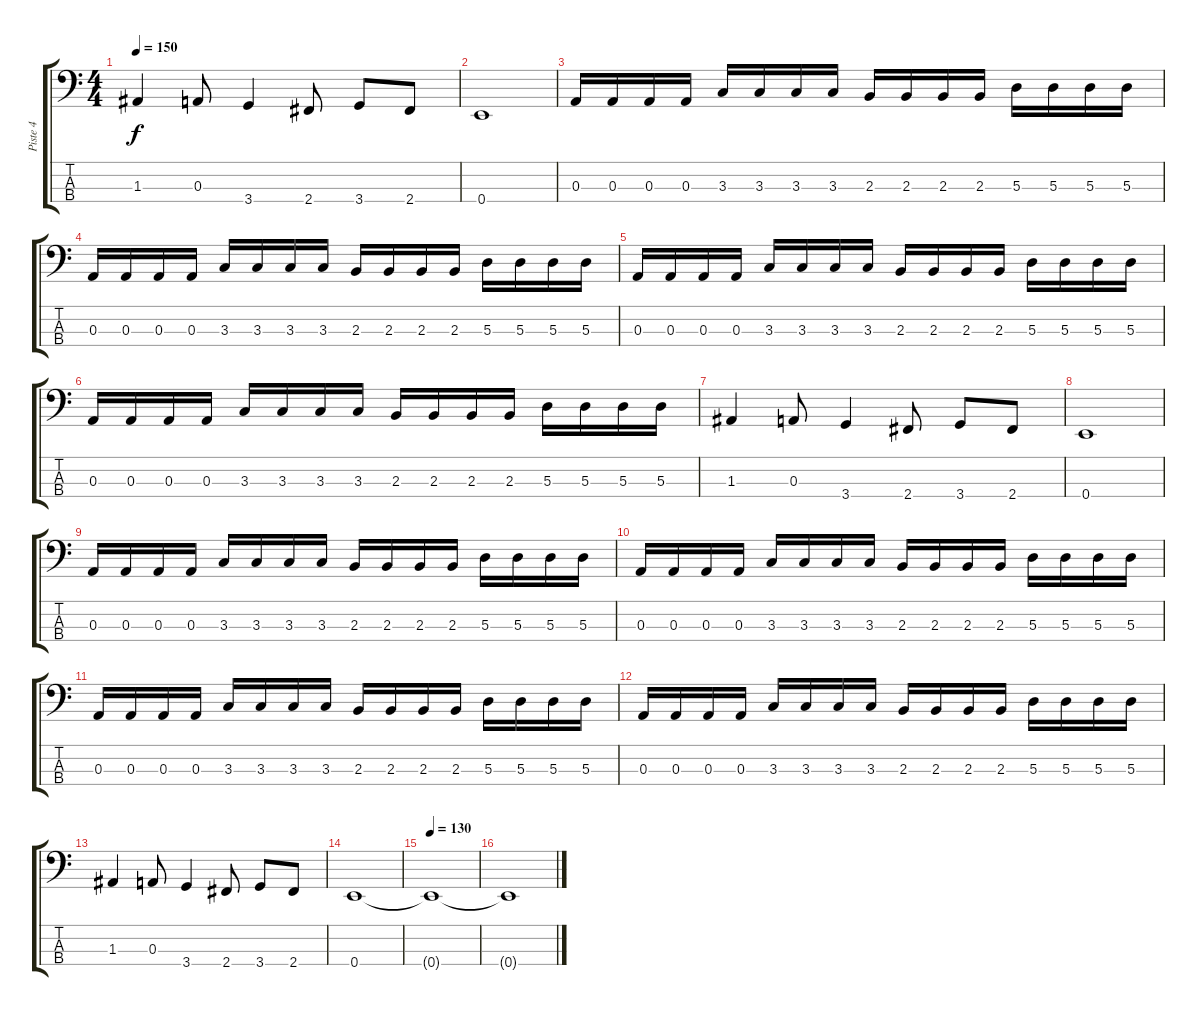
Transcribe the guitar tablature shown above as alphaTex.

\track ("Piste 4" "Piste 4") {instrument electricbassfinger}
\staff {score tabs}
\tuning (G2 D2 A1 E1) {hide}
\ts (4 4)
\tempo 150
\clef f4
\ks c
1.3.4{dy f instrument electricbassfinger} 0.3.8 3.4.4 2.4.8 3.4.8 2.4.8 |
0.4.1 |
0.3.16 0.3.16 0.3.16 0.3.16 3.3.16 3.3.16 3.3.16 3.3.16 2.3.16 2.3.16 2.3.16 2.3.16 5.3.16 5.3.16 5.3.16 5.3.16 |
0.3.16 0.3.16 0.3.16 0.3.16 3.3.16 3.3.16 3.3.16 3.3.16 2.3.16 2.3.16 2.3.16 2.3.16 5.3.16 5.3.16 5.3.16 5.3.16 |
0.3.16 0.3.16 0.3.16 0.3.16 3.3.16 3.3.16 3.3.16 3.3.16 2.3.16 2.3.16 2.3.16 2.3.16 5.3.16 5.3.16 5.3.16 5.3.16 |
0.3.16 0.3.16 0.3.16 0.3.16 3.3.16 3.3.16 3.3.16 3.3.16 2.3.16 2.3.16 2.3.16 2.3.16 5.3.16 5.3.16 5.3.16 5.3.16 |
1.3.4 0.3.8 3.4.4 2.4.8 3.4.8 2.4.8 |
0.4.1 |
0.3.16 0.3.16 0.3.16 0.3.16 3.3.16 3.3.16 3.3.16 3.3.16 2.3.16 2.3.16 2.3.16 2.3.16 5.3.16 5.3.16 5.3.16 5.3.16 |
0.3.16 0.3.16 0.3.16 0.3.16 3.3.16 3.3.16 3.3.16 3.3.16 2.3.16 2.3.16 2.3.16 2.3.16 5.3.16 5.3.16 5.3.16 5.3.16 |
0.3.16 0.3.16 0.3.16 0.3.16 3.3.16 3.3.16 3.3.16 3.3.16 2.3.16 2.3.16 2.3.16 2.3.16 5.3.16 5.3.16 5.3.16 5.3.16 |
0.3.16 0.3.16 0.3.16 0.3.16 3.3.16 3.3.16 3.3.16 3.3.16 2.3.16 2.3.16 2.3.16 2.3.16 5.3.16 5.3.16 5.3.16 5.3.16 |
1.3.4 0.3.8 3.4.4 2.4.8 3.4.8 2.4.8 |
0.4.1 |
\tempo 130
0.4{t}.1 |
0.4{t}.1
